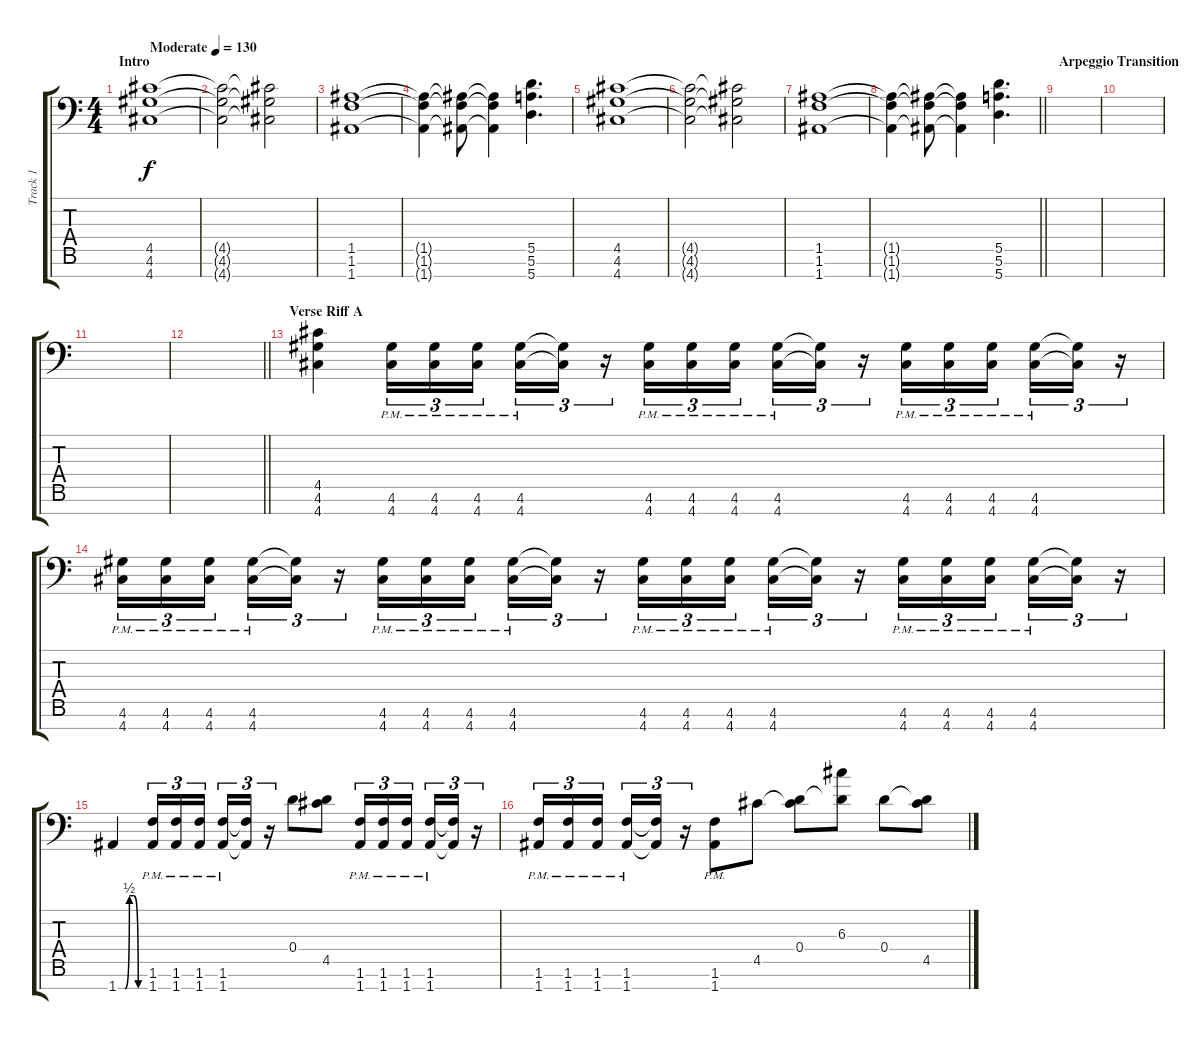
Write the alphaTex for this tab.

\track ("Track 1" "Track 1") {instrument distortionguitar}
\staff {score tabs}
\tuning (E4 B3 G3 D3 A2 E2 A1) {hide}
\ts (4 4)
\section ("" "Intro")
\tempo (130 "Moderate")
\clef f4
\ks c
(4.5 4.6 4.7).1{dy f instrument distortionguitar} |
(4.5{t} 4.6{t} 4.7{t}).2 (4.5{t} 4.6{t} 4.7{t}).2 |
(1.5 1.6 1.7).1 |
(1.5{t} 1.6{t} 1.7{t}).4 (1.5{t} 1.6{t} 1.7{t}).8 (1.5{t} 1.6{t} 1.7{t}).4 (5.5 5.6 5.7).4{d} |
(4.5 4.6 4.7).1 |
(4.5{t} 4.6{t} 4.7{t}).2 (4.5{t} 4.6{t} 4.7{t}).2 |
(1.5 1.6 1.7).1 |
\barLineRight lightlight
(1.5{t} 1.6{t} 1.7{t}).4 (1.5{t} 1.6{t} 1.7{t}).8 (1.5{t} 1.6{t} 1.7{t}).4 (5.5 5.6 5.7).4{d} |
\section ("" "Arpeggio Transition")
|
|
|
\barLineRight lightlight
|
\section ("" "Verse Riff A")
(4.5 4.6 4.7).4 (4.6{pm} 4.7{pm}).16{tu (3 2)} (4.6{pm} 4.7{pm}).16{tu (3 2)} (4.6{pm} 4.7{pm}).16{tu (3 2) beam splitsecondary} (4.6{pm} 4.7{pm}).16{tu (3 2)} (4.6{t} 4.7{t}).16{tu (3 2)} r.16{tu (3 2)} (4.6{pm} 4.7{pm}).16{tu (3 2)} (4.6{pm} 4.7{pm}).16{tu (3 2)} (4.6{pm} 4.7{pm}).16{tu (3 2) beam splitsecondary} (4.6{pm} 4.7{pm}).16{tu (3 2)} (4.6{t} 4.7{t}).16{tu (3 2)} r.16{tu (3 2)} (4.6{pm} 4.7{pm}).16{tu (3 2)} (4.6{pm} 4.7{pm}).16{tu (3 2)} (4.6{pm} 4.7{pm}).16{tu (3 2) beam splitsecondary} (4.6{pm} 4.7{pm}).16{tu (3 2)} (4.6{t} 4.7{t}).16{tu (3 2)} r.16{tu (3 2)} |
(4.6{pm} 4.7{pm}).16{tu (3 2)} (4.6{pm} 4.7{pm}).16{tu (3 2)} (4.6{pm} 4.7{pm}).16{tu (3 2) beam splitsecondary} (4.6{pm} 4.7{pm}).16{tu (3 2)} (4.6{t} 4.7{t}).16{tu (3 2)} r.16{tu (3 2)} (4.6{pm} 4.7{pm}).16{tu (3 2)} (4.6{pm} 4.7{pm}).16{tu (3 2)} (4.6{pm} 4.7{pm}).16{tu (3 2) beam splitsecondary} (4.6{pm} 4.7{pm}).16{tu (3 2)} (4.6{t} 4.7{t}).16{tu (3 2)} r.16{tu (3 2)} (4.6{pm} 4.7{pm}).16{tu (3 2)} (4.6{pm} 4.7{pm}).16{tu (3 2)} (4.6{pm} 4.7{pm}).16{tu (3 2) beam splitsecondary} (4.6{pm} 4.7{pm}).16{tu (3 2)} (4.6{t} 4.7{t}).16{tu (3 2)} r.16{tu (3 2)} (4.6{pm} 4.7{pm}).16{tu (3 2)} (4.6{pm} 4.7{pm}).16{tu (3 2)} (4.6{pm} 4.7{pm}).16{tu (3 2) beam splitsecondary} (4.6{pm} 4.7{pm}).16{tu (3 2)} (4.6{t} 4.7{t}).16{tu (3 2)} r.16{tu (3 2)} |
1.7{be (custom 0 0 15 0 25 2 35 2 45 0 60 0)}.4 (1.6{pm} 1.7{pm}).16{tu (3 2)} (1.6{pm} 1.7{pm}).16{tu (3 2)} (1.6{pm} 1.7{pm}).16{tu (3 2) beam splitsecondary} (1.6{pm} 1.7{pm}).16{tu (3 2)} (1.6{t} 1.7{t}).16{tu (3 2)} r.16{tu (3 2)} 0.4.8 (0.4{t} 4.5).8 (1.6{pm} 1.7{pm}).16{tu (3 2)} (1.6{pm} 1.7{pm}).16{tu (3 2)} (1.6{pm} 1.7{pm}).16{tu (3 2) beam splitsecondary} (1.6{pm} 1.7{pm}).16{tu (3 2)} (1.6{t} 1.7{t}).16{tu (3 2)} r.16{tu (3 2)} |
(1.6{pm} 1.7{pm}).16{tu (3 2)} (1.6{pm} 1.7{pm}).16{tu (3 2)} (1.6{pm} 1.7{pm}).16{tu (3 2) beam splitsecondary} (1.6{pm} 1.7{pm}).16{tu (3 2)} (1.6{t} 1.7{t}).16{tu (3 2)} r.16{tu (3 2)} (1.6{pm} 1.7{pm}).8 4.5.8 (0.4 4.5{t}).8 (6.3 0.4{t}).8 0.4.8 (0.4{t} 4.5).8
